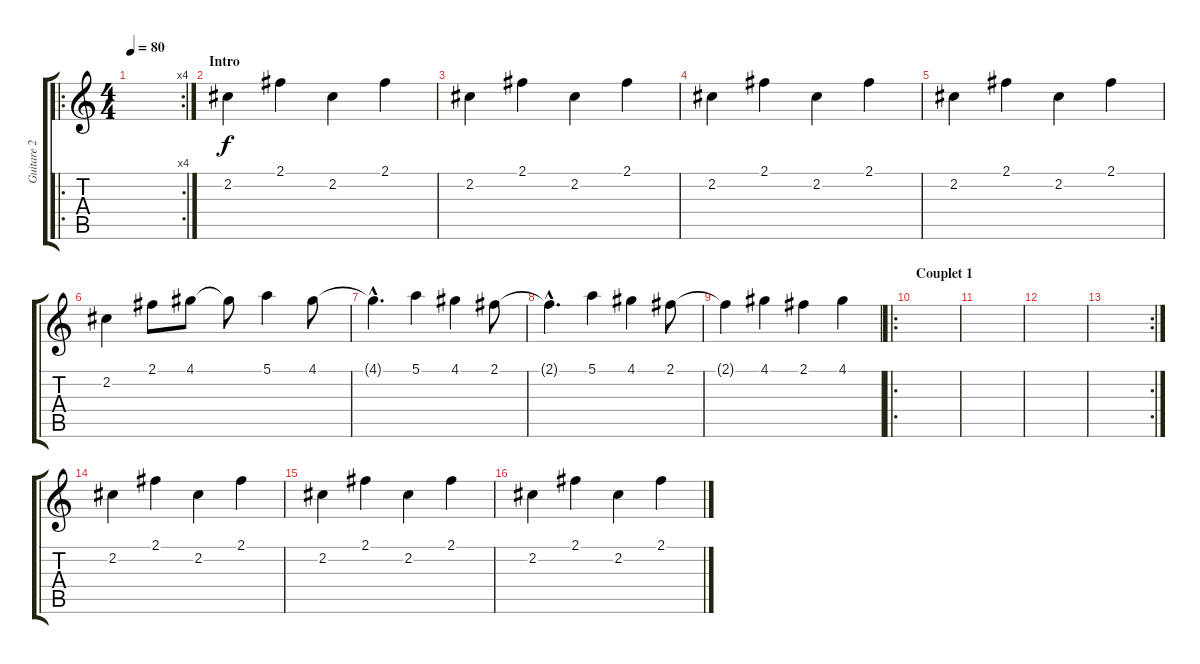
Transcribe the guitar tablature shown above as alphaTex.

\track ("Guitare 2" "Guitare 2") {instrument distortionguitar}
\staff {score tabs}
\tuning (E4 B3 G3 D3 A2 E2) {hide}
\ro
\rc 4
\ts (4 4)
\tempo 80
\clef g2
\ks c
|
\section ("" "Intro")
2.2.4 2.1.4 2.2.4 2.1.4 |
2.2.4 2.1.4 2.2.4 2.1.4 |
2.2.4 2.1.4 2.2.4 2.1.4 |
2.2.4 2.1.4 2.2.4 2.1.4 |
2.2.4 2.1.8 4.1.8 4.1{t}.8 5.1.4 4.1.8 |
4.1{hac t}.4{d} 5.1.4 4.1.4 2.1.8 |
2.1{hac t}.4{d} 5.1.4 4.1.4 2.1.8 |
2.1{t}.4 4.1.4 2.1.4 4.1.4 |
\ro
\section ("" "Couplet 1")
|
|
|
\rc 2
|
2.2.4 2.1.4 2.2.4 2.1.4 |
2.2.4 2.1.4 2.2.4 2.1.4 |
2.2.4 2.1.4 2.2.4 2.1.4
